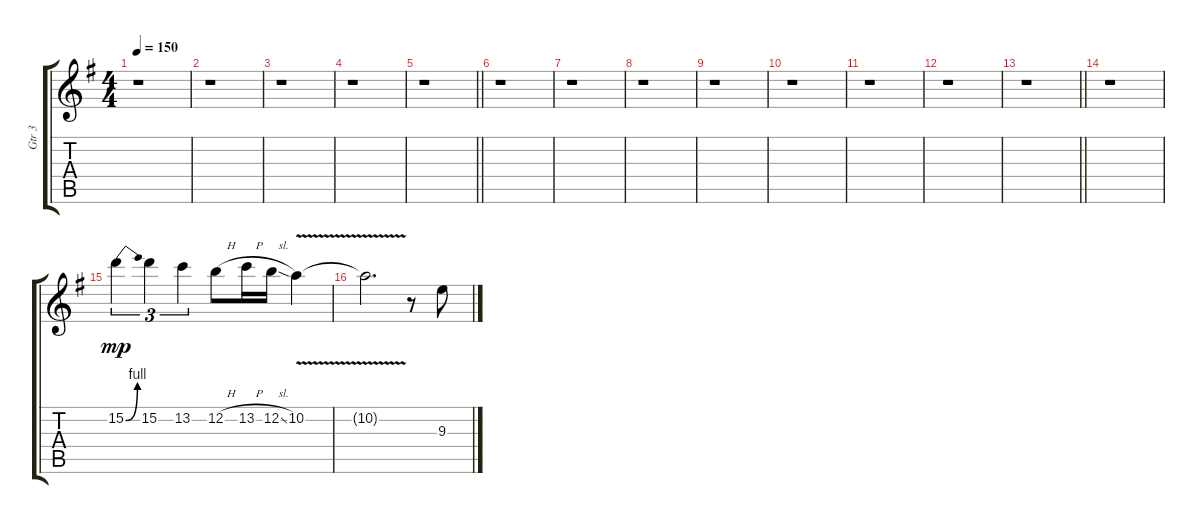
\track ("Gtr 3" "Gtr 3") {instrument overdrivenguitar}
\staff {score tabs}
\tuning (E4 B3 G3 D3 A2 E2) {hide}
\ts (4 4)
\tempo 150
\clef g2
\ks g
r.1{dy mp} |
r.1 |
r.1 |
r.1 |
\barLineRight lightlight
r.1 |
r.1 |
r.1 |
r.1 |
r.1 |
r.1 |
r.1 |
r.1 |
\barLineRight lightlight
r.1 |
r.1 |
15.2{be (bend 0 0 60 4)}.4{tu (3 2)} 15.2.4{tu (3 2)} 13.2.4{tu (3 2)} 12.2{h}.8 13.2{h}.16 12.2{sl}.16 10.2{v}.4 |
10.2{v t}.2{d} r.8 9.3.8
